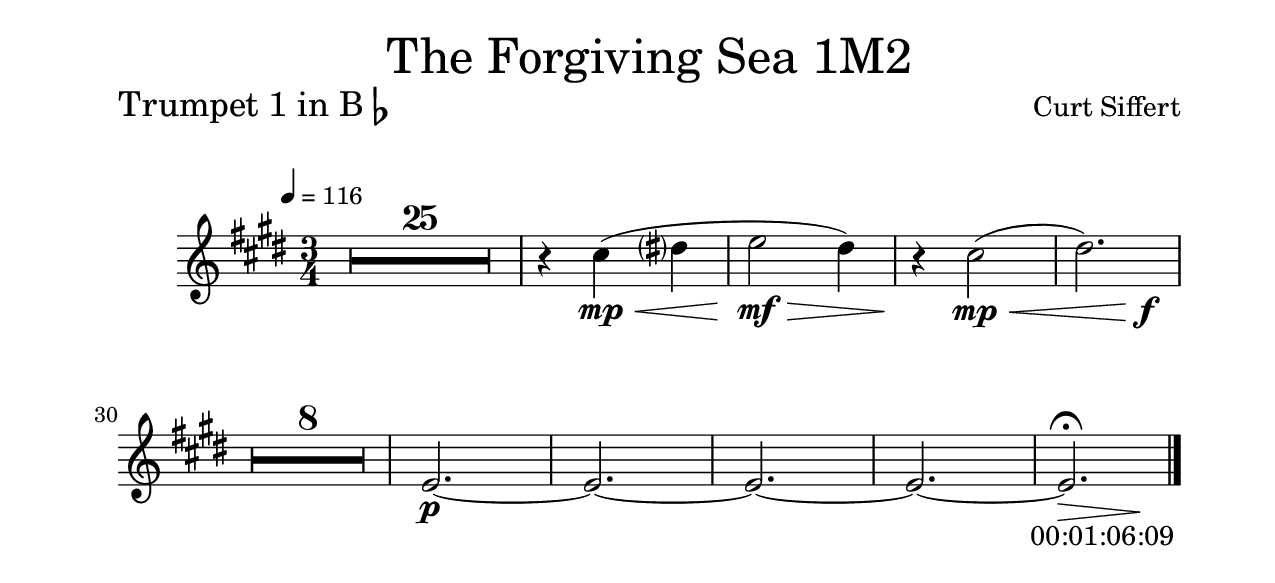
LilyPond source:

\version "2.24.0"
\include "english.ly"
\include "../lib/parts.ily"

\paper {
	ragged-last-bottom = ##t
}

\header {
	instrument = \markup { "Trumpet 1 in B"\flat }
}

\version "2.24.0"
\include "english.ly"

trumpetOneNotes = \relative c'' {

	\time 3/4
	\key d \major
	\set tieWaitForNote = ##t

	R2.*25 |
	
	\tag #'part { r4 b\mp\<( cs? | }
	\tag #'score { r4 b\mp\<( cs | }
	d2\mf\> cs4) |
	
	r4\! b2\mp\<( |
	<< {cs2.)} {s2 s4\f} >> |

	\tag #'part { \break }
	
	R2.*8
	
	d,2.~\p|
	d~|
	d~|
	d~|
	<< {d\fermata } {s4\> s4 s4\!} >>
	\bar "|."
	\tag #'part {
		\override Score.RehearsalMark.direction = #DOWN
		\override Score.RehearsalMark.self-alignment-X = #RIGHT  
		\override Score.RehearsalMark.font-size = #0
		\mark "00:01:06:09"			
	}		
	
}


{ 
	\everyPartScore
	\transpose bf c'
	\keepWithTag #'part \trumpetOneNotes
}	
